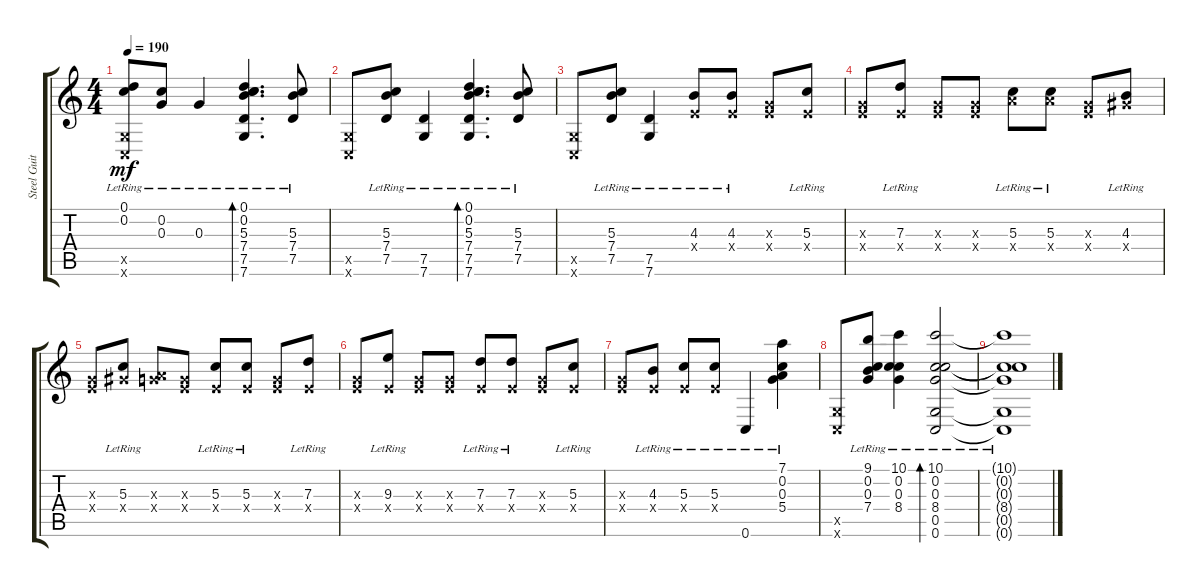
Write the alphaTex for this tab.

\track ("Steel Guitar" "Steel Guit") {instrument acousticguitarsteel}
\staff {score tabs}
\tuning (D4 C4 G3 E3 G2 C2) {hide}
\ts (4 4)
\tempo 190
\clef g2
\ks c
(0.1{lr} 0.2{lr} 0.5{x} 0.6{x}).8{dy mf} (0.2{lr} 0.3{lr}).8 0.3{lr}.4 (0.1{lr} 0.2{lr} 5.3{lr} 7.4{lr} 7.5{lr} 7.6{lr}).4{d bd 60} (5.3{lr} 7.4{lr} 7.5{lr}).8 |
(0.5{x} 0.6{x}).8 (5.3{lr} 7.4{lr} 7.5{lr}).8 (7.5{lr} 7.6{lr}).4 (0.1{lr} 0.2{lr} 5.3{lr} 7.4{lr} 7.5{lr} 7.6{lr}).4{d bd 60} (5.3{lr} 7.4{lr} 7.5{lr}).8 |
(0.5{x} 0.6{x}).8 (5.3{lr} 7.4{lr} 7.5{lr}).8 (7.5{lr} 7.6{lr}).4 (4.3{lr} 0.4{x}).8 (4.3{lr} 0.4{x}).8 (0.3{x} 0.4{x}).8 (5.3{lr} 0.4{x}).8 |
(0.3{x} 0.4{x}).8 (7.3{lr} 0.4{x}).8 (0.3{x} 0.4{x}).8 (0.3{x} 0.4{x}).8 (5.3{lr} 5.4{x}).8 (5.3{lr} 5.4{x}).8 (0.3{x} 0.4{x}).8 (4.3{lr} 4.4{x}).8 |
(0.3{x} 0.4{x}).8 (5.3{lr} 4.4{x}).8 (0.3{x} 5.4{x}).8 (0.3{x} 0.4{x}).8 (5.3{lr} 0.4{x}).8 (5.3{lr} 0.4{x}).8 (0.3{x} 0.4{x}).8 (7.3{lr} 0.4{x}).8 |
(0.3{x} 0.4{x}).8 (9.3{lr} 0.4{x}).8 (0.3{x} 0.4{x}).8 (0.3{x} 0.4{x}).8 (7.3{lr} 0.4{x}).8 (7.3{lr} 0.4{x}).8 (0.3{x} 0.4{x}).8 (5.3{lr} 0.4{x}).8 |
(0.3{x} 0.4{x}).8 (4.3{lr} 0.4{x}).8 (5.3{lr} 0.4{x}).8 (5.3{lr} 0.4{x}).8 0.6{lr}.4 (7.1{lr} 0.2{lr} 0.3{lr} 5.4{lr}).4 |
(0.5{x} 0.6{x}).8 (9.1{lr} 0.2{lr} 0.3{lr} 7.4{lr}).8 (10.1{lr} 0.2{lr} 0.3{lr} 8.4{lr}).4 (10.1{lr} 0.2{lr} 0.3{lr} 8.4{lr} 0.5{lr} 0.6{lr}).2{bd 120} |
(10.1{lr t} 0.2{lr t} 0.3{lr t} 8.4{lr t} 0.5{lr t} 0.6{lr t}).1
